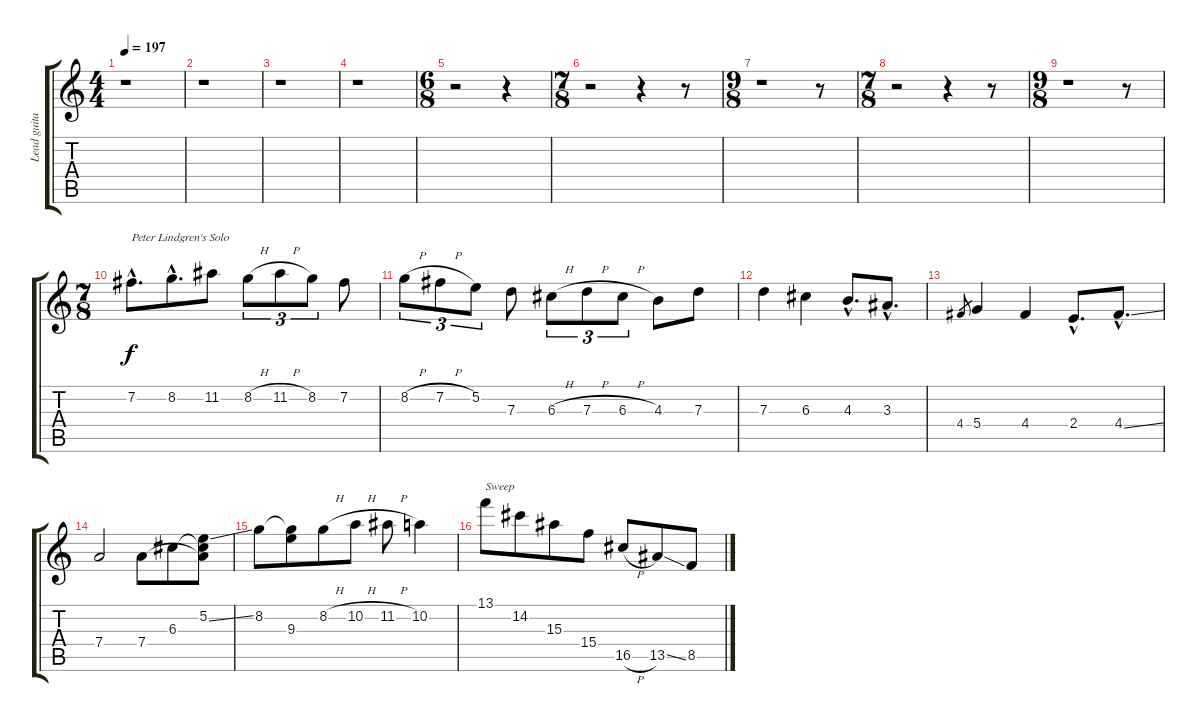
\track ("Lead guitar" "Lead guita") {instrument overdrivenguitar}
\staff {score tabs}
\tuning (E4 B3 G3 D3 A2 E2) {hide}
\ts (4 4)
\tempo 197
\clef g2
\ks c
r.1{dy f} |
r.1 |
r.1 |
r.1 |
\ts (6 8)
r.2 r.4 |
\ts (7 8)
r.2 r.4 r.8 |
\ts (9 8)
r.1 r.8 |
\ts (7 8)
r.2 r.4 r.8 |
\ts (9 8)
r.1 r.8 |
\ts (7 8)
7.2{hac}.8{d txt "Peter Lindgren's Solo" volume 16 instrument overdrivenguitar} 8.2{hac}.8{d} 11.2.8 8.2{h}.8{tu (3 2)} 11.2{h}.8{tu (3 2)} 8.2.8{tu (3 2)} 7.2.8 |
8.2{h}.8{tu (3 2)} 7.2{h}.8{tu (3 2)} 5.2.8{tu (3 2)} 7.3.8 6.3{h}.8{tu (3 2)} 7.3{h}.8{tu (3 2)} 6.3{h}.8{tu (3 2)} 4.3.8 7.3.8 |
7.3.4 6.3.4 4.3{hac}.8{d} 3.3{hac}.8{d} |
4.4.8{gr} 5.4.4 4.4.4 2.4{hac}.8{d} 4.4{ss hac}.8{d} |
7.4.2 7.4.8 6.3.8 (5.2{ss} 6.3{t} 7.4{t}).8 |
8.2.8 (8.2{t} 9.3).8 8.2{h}.8 10.2{h}.8 11.2{h}.8 10.2.4 |
13.1.8{txt "Sweep"} 14.2.8 15.3.8 15.4.8 16.5{h}.8 13.5{ss}.8 8.5{h}.8
